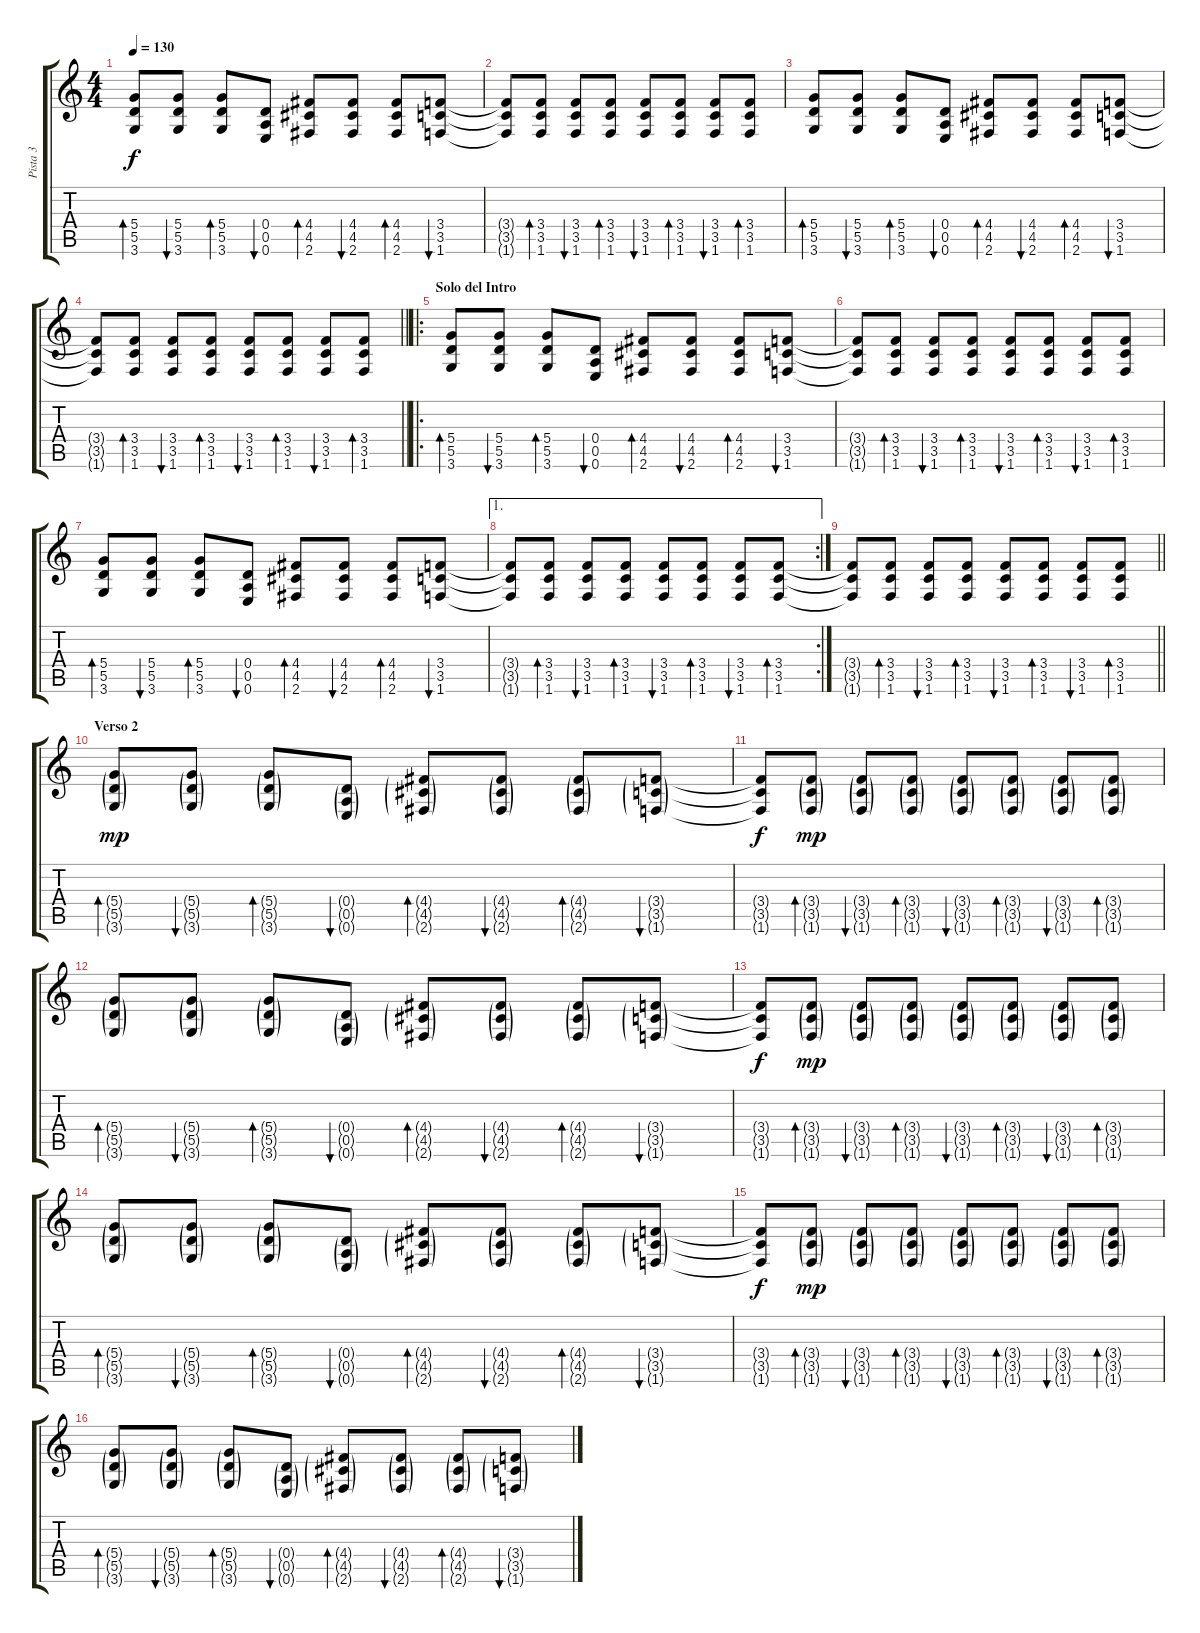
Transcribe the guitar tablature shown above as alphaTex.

\track ("Pista 3" "Pista 3") {instrument overdrivenguitar}
\staff {score tabs}
\tuning (E4 B3 G3 D3 A2 E2) {hide}
\ts (4 4)
\tempo 130
\clef g2
\ks c
(5.4 5.5 3.6).8{bd 60 dy f} (5.4 5.5 3.6).8{bu 60} (5.4 5.5 3.6).8{bd 60} (0.4 0.5 0.6).8{bu 60} (4.4 4.5 2.6).8{bd 60} (4.4 4.5 2.6).8{bu 60} (4.4 4.5 2.6).8{bd 60} (3.4 3.5 1.6).8{bu 60} |
(3.4{t} 3.5{t} 1.6{t}).8 (3.4 3.5 1.6).8{bd 60} (3.4 3.5 1.6).8{bu 60} (3.4 3.5 1.6).8{bd 60} (3.4 3.5 1.6).8{bu 60} (3.4 3.5 1.6).8{bd 60} (3.4 3.5 1.6).8{bu 60} (3.4 3.5 1.6).8{bd 60} |
(5.4 5.5 3.6).8{bd 60} (5.4 5.5 3.6).8{bu 60} (5.4 5.5 3.6).8{bd 60} (0.4 0.5 0.6).8{bu 60} (4.4 4.5 2.6).8{bd 60} (4.4 4.5 2.6).8{bu 60} (4.4 4.5 2.6).8{bd 60} (3.4 3.5 1.6).8{bu 60} |
\barLineRight lightlight
(3.4{t} 3.5{t} 1.6{t}).8 (3.4 3.5 1.6).8{bd 60} (3.4 3.5 1.6).8{bu 60} (3.4 3.5 1.6).8{bd 60} (3.4 3.5 1.6).8{bu 60} (3.4 3.5 1.6).8{bd 60} (3.4 3.5 1.6).8{bu 60} (3.4 3.5 1.6).8{bd 60} |
\ro
\section ("" "Solo del Intro")
(5.4 5.5 3.6).8{bd 60} (5.4 5.5 3.6).8{bu 60} (5.4 5.5 3.6).8{bd 60} (0.4 0.5 0.6).8{bu 60} (4.4 4.5 2.6).8{bd 60} (4.4 4.5 2.6).8{bu 60} (4.4 4.5 2.6).8{bd 60} (3.4 3.5 1.6).8{bu 60} |
(3.4{t} 3.5{t} 1.6{t}).8 (3.4 3.5 1.6).8{bd 60} (3.4 3.5 1.6).8{bu 60} (3.4 3.5 1.6).8{bd 60} (3.4 3.5 1.6).8{bu 60} (3.4 3.5 1.6).8{bd 60} (3.4 3.5 1.6).8{bu 60} (3.4 3.5 1.6).8{bd 60} |
(5.4 5.5 3.6).8{bd 60} (5.4 5.5 3.6).8{bu 60} (5.4 5.5 3.6).8{bd 60} (0.4 0.5 0.6).8{bu 60} (4.4 4.5 2.6).8{bd 60} (4.4 4.5 2.6).8{bu 60} (4.4 4.5 2.6).8{bd 60} (3.4 3.5 1.6).8{bu 60} |
\ae 1
\rc 2
(3.4{t} 3.5{t} 1.6{t}).8 (3.4 3.5 1.6).8{bd 60} (3.4 3.5 1.6).8{bu 60} (3.4 3.5 1.6).8{bd 60} (3.4 3.5 1.6).8{bu 60} (3.4 3.5 1.6).8{bd 60} (3.4 3.5 1.6).8{bu 60} (3.4 3.5 1.6).8{bd 60} |
\barLineRight lightlight
(3.4{t} 3.5{t} 1.6{t}).8 (3.4 3.5 1.6).8{bd 60} (3.4 3.5 1.6).8{bu 60} (3.4 3.5 1.6).8{bd 60} (3.4 3.5 1.6).8{bu 60} (3.4 3.5 1.6).8{bd 60} (3.4 3.5 1.6).8{bu 60} (3.4 3.5 1.6).8{bd 60} |
\section ("" "Verso 2")
(5.4{g} 5.5{g} 3.6{g}).8{bd 60 dy mp} (5.4{g} 5.5{g} 3.6{g}).8{bu 60} (5.4{g} 5.5{g} 3.6{g}).8{bd 60} (0.4{g} 0.5{g} 0.6{g}).8{bu 60} (4.4{g} 4.5{g} 2.6{g}).8{bd 60} (4.4{g} 4.5{g} 2.6{g}).8{bu 60} (4.4{g} 4.5{g} 2.6{g}).8{bd 60} (3.4{g} 3.5{g} 1.6{g}).8{bu 60} |
(3.4{t} 3.5{t} 1.6{t}).8{dy f} (3.4{g} 3.5{g} 1.6{g}).8{bd 60 dy mp} (3.4{g} 3.5{g} 1.6{g}).8{bu 60} (3.4{g} 3.5{g} 1.6{g}).8{bd 60} (3.4{g} 3.5{g} 1.6{g}).8{bu 60} (3.4{g} 3.5{g} 1.6{g}).8{bd 60} (3.4{g} 3.5{g} 1.6{g}).8{bu 60} (3.4{g} 3.5{g} 1.6{g}).8{bd 60} |
(5.4{g} 5.5{g} 3.6{g}).8{bd 60} (5.4{g} 5.5{g} 3.6{g}).8{bu 60} (5.4{g} 5.5{g} 3.6{g}).8{bd 60} (0.4{g} 0.5{g} 0.6{g}).8{bu 60} (4.4{g} 4.5{g} 2.6{g}).8{bd 60} (4.4{g} 4.5{g} 2.6{g}).8{bu 60} (4.4{g} 4.5{g} 2.6{g}).8{bd 60} (3.4{g} 3.5{g} 1.6{g}).8{bu 60} |
(3.4{t} 3.5{t} 1.6{t}).8{dy f} (3.4{g} 3.5{g} 1.6{g}).8{bd 60 dy mp} (3.4{g} 3.5{g} 1.6{g}).8{bu 60} (3.4{g} 3.5{g} 1.6{g}).8{bd 60} (3.4{g} 3.5{g} 1.6{g}).8{bu 60} (3.4{g} 3.5{g} 1.6{g}).8{bd 60} (3.4{g} 3.5{g} 1.6{g}).8{bu 60} (3.4{g} 3.5{g} 1.6{g}).8{bd 60} |
(5.4{g} 5.5{g} 3.6{g}).8{bd 60} (5.4{g} 5.5{g} 3.6{g}).8{bu 60} (5.4{g} 5.5{g} 3.6{g}).8{bd 60} (0.4{g} 0.5{g} 0.6{g}).8{bu 60} (4.4{g} 4.5{g} 2.6{g}).8{bd 60} (4.4{g} 4.5{g} 2.6{g}).8{bu 60} (4.4{g} 4.5{g} 2.6{g}).8{bd 60} (3.4{g} 3.5{g} 1.6{g}).8{bu 60} |
(3.4{t} 3.5{t} 1.6{t}).8{dy f} (3.4{g} 3.5{g} 1.6{g}).8{bd 60 dy mp} (3.4{g} 3.5{g} 1.6{g}).8{bu 60} (3.4{g} 3.5{g} 1.6{g}).8{bd 60} (3.4{g} 3.5{g} 1.6{g}).8{bu 60} (3.4{g} 3.5{g} 1.6{g}).8{bd 60} (3.4{g} 3.5{g} 1.6{g}).8{bu 60} (3.4{g} 3.5{g} 1.6{g}).8{bd 60} |
(5.4{g} 5.5{g} 3.6{g}).8{bd 60} (5.4{g} 5.5{g} 3.6{g}).8{bu 60} (5.4{g} 5.5{g} 3.6{g}).8{bd 60} (0.4{g} 0.5{g} 0.6{g}).8{bu 60} (4.4{g} 4.5{g} 2.6{g}).8{bd 60} (4.4{g} 4.5{g} 2.6{g}).8{bu 60} (4.4{g} 4.5{g} 2.6{g}).8{bd 60} (3.4{g} 3.5{g} 1.6{g}).8{bu 60}
